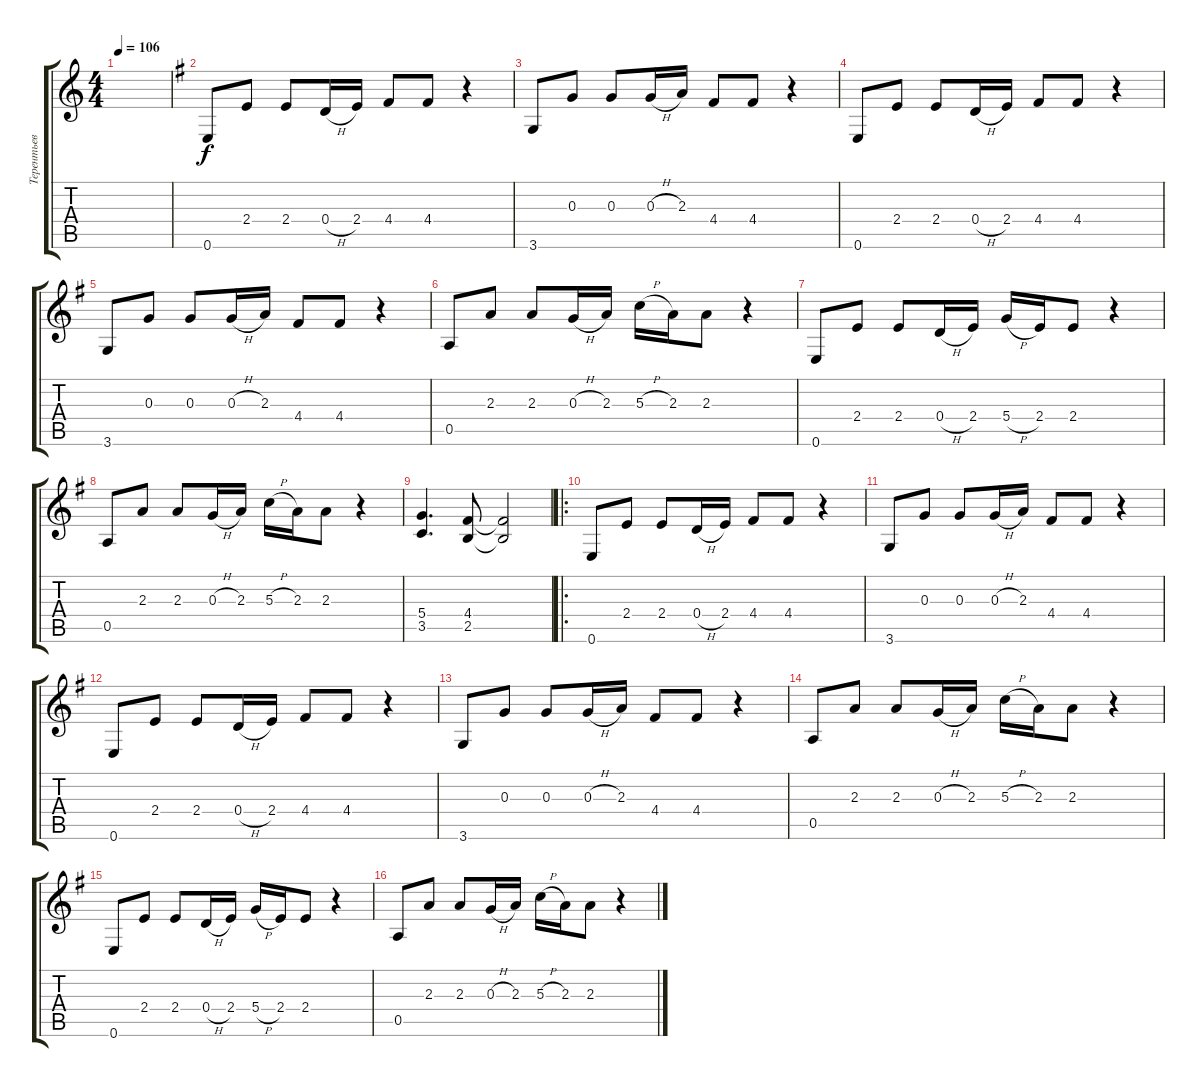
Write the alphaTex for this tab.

\track ("Терентьев" "Терентьев") {instrument distortionguitar}
\staff {score tabs}
\tuning (E4 B3 G3 D3 A2 E2) {hide}
\ts (4 4)
\tempo 106
\clef g2
\ks c
|
\ks g
0.6.8 2.4.8 2.4.8 0.4{h}.16 2.4.16 4.4.8 4.4.8 r.4 |
3.6.8 0.3.8 0.3.8 0.3{h}.16 2.3.16 4.4.8 4.4.8 r.4 |
0.6.8 2.4.8 2.4.8 0.4{h}.16 2.4.16 4.4.8 4.4.8 r.4 |
3.6.8 0.3.8 0.3.8 0.3{h}.16 2.3.16 4.4.8 4.4.8 r.4 |
0.5.8 2.3.8 2.3.8 0.3{h}.16 2.3.16 5.3{h}.16 2.3.16 2.3.8 r.4 |
0.6.8 2.4.8 2.4.8 0.4{h}.16 2.4.16 5.4{h}.16 2.4.16 2.4.8 r.4 |
0.5.8 2.3.8 2.3.8 0.3{h}.16 2.3.16 5.3{h}.16 2.3.16 2.3.8 r.4 |
(5.4 3.5).4{d} (4.4 2.5).8 (4.4{t} 2.5{t}).2 |
\ro
0.6.8 2.4.8 2.4.8 0.4{h}.16 2.4.16 4.4.8 4.4.8 r.4 |
3.6.8 0.3.8 0.3.8 0.3{h}.16 2.3.16 4.4.8 4.4.8 r.4 |
0.6.8 2.4.8 2.4.8 0.4{h}.16 2.4.16 4.4.8 4.4.8 r.4 |
3.6.8 0.3.8 0.3.8 0.3{h}.16 2.3.16 4.4.8 4.4.8 r.4 |
0.5.8 2.3.8 2.3.8 0.3{h}.16 2.3.16 5.3{h}.16 2.3.16 2.3.8 r.4 |
0.6.8 2.4.8 2.4.8 0.4{h}.16 2.4.16 5.4{h}.16 2.4.16 2.4.8 r.4 |
0.5.8 2.3.8 2.3.8 0.3{h}.16 2.3.16 5.3{h}.16 2.3.16 2.3.8 r.4
